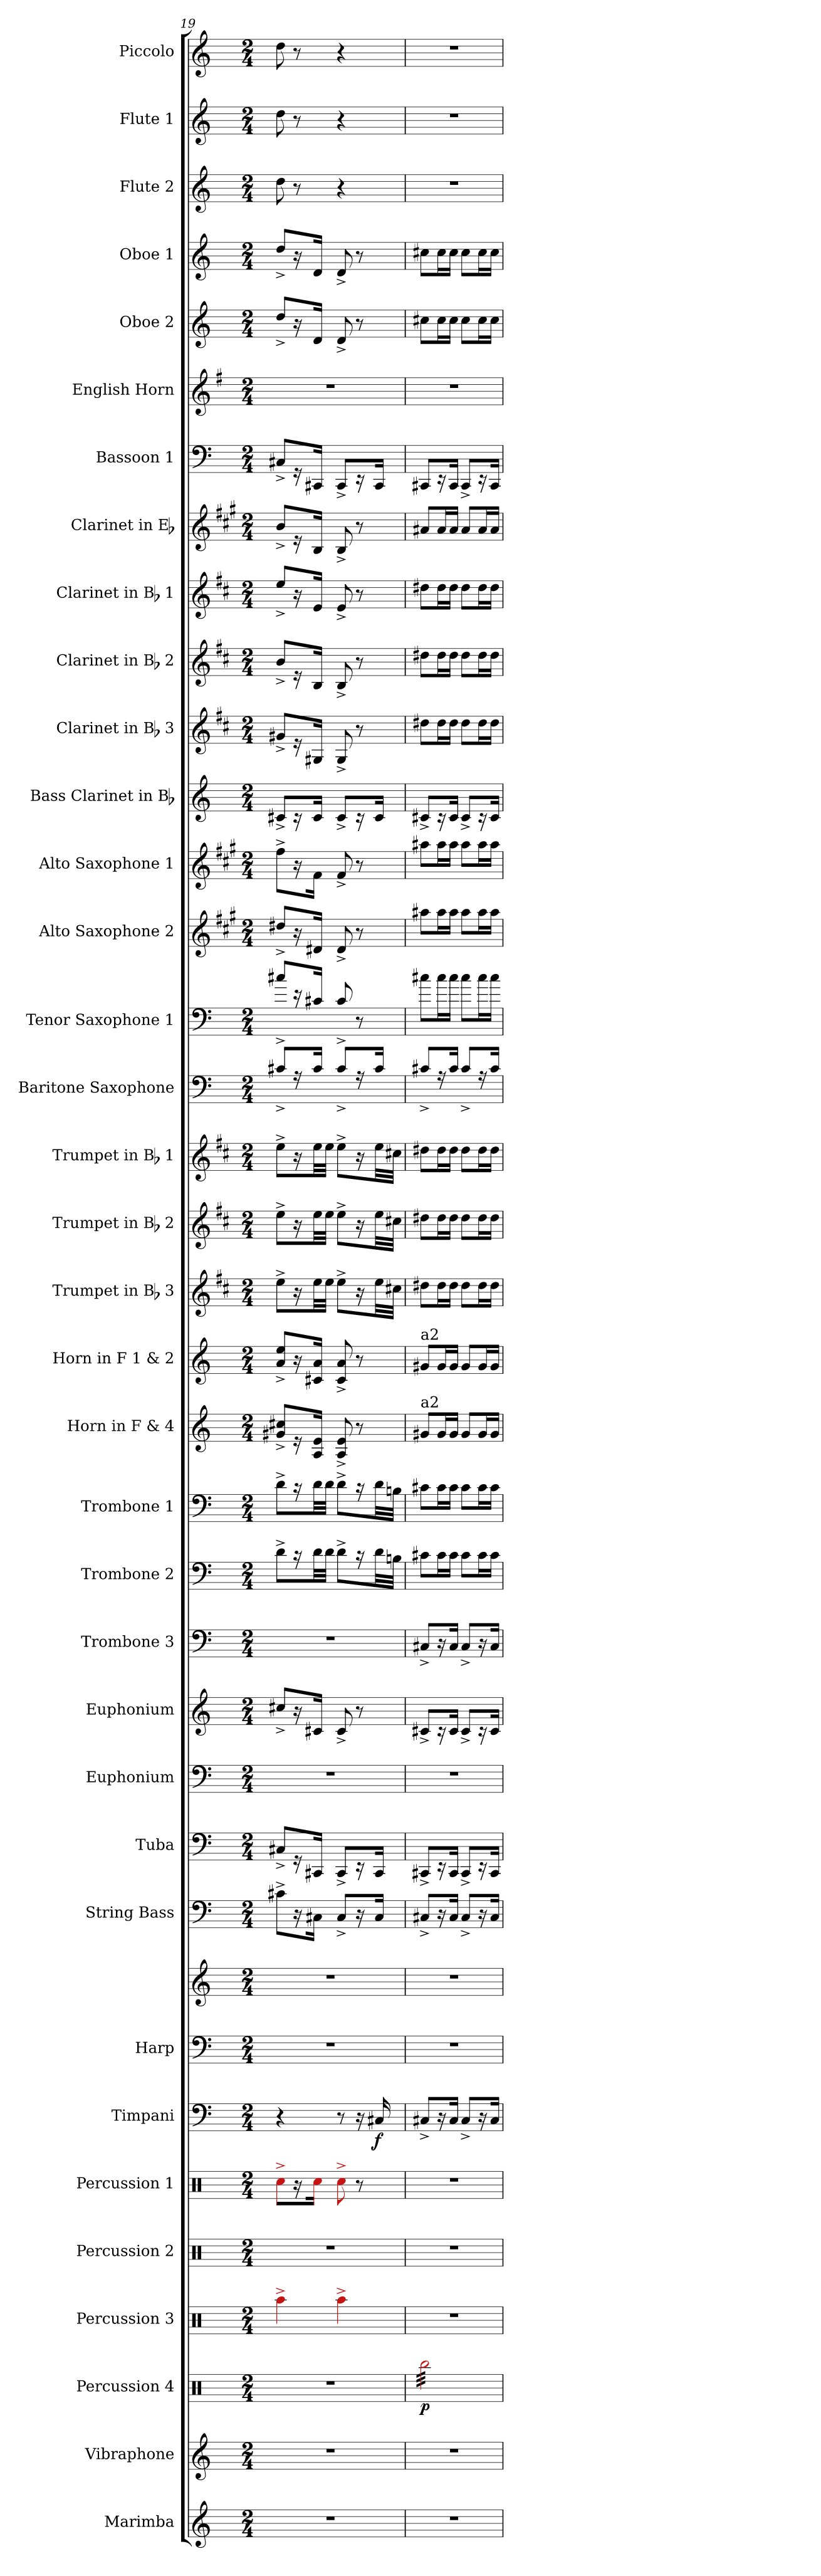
**kern	**kern	**kern	**dynam	**kern	**kern	**kern	**kern	**dynam	**kern	**kern	**kern	**kern	**kern	**kern	**kern	**kern	**kern	**kern	**kern	**kern	**kern	**kern	**kern	**kern	**kern	**kern	**kern	**kern	**kern	**kern	**kern	**kern	**kern	**kern	**kern	**kern	**kern	**kern
*part36	*part35	*part34	*part34	*part33	*part32	*part31	*part30	*part30	*part29	*part29	*part28	*part27	*part26	*part25	*part24	*part23	*part22	*part21	*part20	*part19	*part18	*part17	*part16	*part15	*part14	*part13	*part12	*part11	*part10	*part9	*part8	*part7	*part6	*part5	*part4	*part3	*part2	*part1
*staff37	*staff36	*staff35	*staff35	*staff34	*staff33	*staff32	*staff31	*staff31	*staff30	*staff29	*staff28	*staff27	*staff26	*staff25	*staff24	*staff23	*staff22	*staff21	*staff20	*staff19	*staff18	*staff17	*staff16	*staff15	*staff14	*staff13	*staff12	*staff11	*staff10	*staff9	*staff8	*staff7	*staff6	*staff5	*staff4	*staff3	*staff2	*staff1
*I"Marimba	*I"Vibraphone	*I"Percussion 4	*	*I"Percussion 3	*I"Percussion 2	*I"Percussion 1	*I"Timpani	*	*I"Harp	*	*I"String Bass	*I"Tuba	*I"Euphonium	*I"Euphonium	*I"Trombone 3	*I"Trombone 2	*I"Trombone 1	*I"Horn in F  &amp; 4	*I"Horn in F 1 &amp; 2	*I"Trumpet in Bb 3	*I"Trumpet in Bb 2	*I"Trumpet in Bb 1	*I"Baritone Saxophone	*I"Tenor Saxophone 1	*I"Alto Saxophone 2	*I"Alto Saxophone 1	*I"Bass Clarinet in Bb	*I"Clarinet in Bb 3	*I"Clarinet in Bb 2	*I"Clarinet in Bb 1	*I"Clarinet in Eb	*I"Bassoon 1	*I"English Horn	*I"Oboe 2	*I"Oboe 1	*I"Flute 2	*I"Flute 1	*I"Piccolo
*I'Mar.	*I'Vib.	*I'Perc. 4	*	*I'Perc. 3	*I'Perc. 2	*I'Perc. 1	*I'Timp.	*	*I'Hp.	*	*	*I'Tba.	*I'Euph.	*I'Euph.	*I'Tbn. 3	*I'Tbn. 2	*I'Tbn. 1	*I'Hn. 3 &amp; 4	*I'Hn. 1 &amp; 2	*I'Tpt. 3	*I'Tpt. 2	*I'Tpt. 1	*I'Bari. Sax.	*I'T. Sax. 1	*I'A. Sax. 2	*I'A. Sax. 1	*I'B. Cl.	*I'Cl. 3	*I'Cl. 2	*I'Cl. 1	*	*I'Bsn. 1	*I'Eng. Hn.	*I'Ob. 2	*I'Ob. 1	*I'Fl. 2	*I'Fl. 1	*I'Picc.
*clefG2	*clefG2	*clefX	*	*clefX	*clefX	*clefX	*clefF4	*	*clefF4	*clefG2	*clefF4	*clefF4	*clefF4	*clefG2	*clefF4	*clefF4	*clefF4	*clefG2	*clefG2	*clefG2	*clefG2	*clefG2	*clefF4	*clefF4	*clefG2	*clefG2	*clefG2	*clefG2	*clefG2	*clefG2	*clefG2	*clefF4	*clefG2	*clefG2	*clefG2	*clefG2	*clefG2	*clefG2
*	*	*	*	*	*	*	*	*	*	*	*ITrd7c12	*	*	*ITrd8c14	*	*	*	*ITrd4c7	*ITrd4c7	*ITrd1c2	*ITrd1c2	*ITrd1c2	*ITrd12c21	*ITrd8c14	*ITrd5c9	*ITrd5c9	*ITrd8c14	*ITrd1c2	*ITrd1c2	*ITrd1c2	*ITrd-2c-3	*	*ITrd4c7	*	*	*	*	*ITrd-7c-12
*k[]	*k[]	*k[]	*	*k[]	*k[]	*k[]	*k[]	*	*k[]	*k[]	*k[]	*k[]	*k[]	*k[]	*k[]	*k[]	*k[]	*k[b-]	*k[b-]	*k[]	*k[]	*k[]	*k[]	*k[]	*k[]	*k[]	*k[]	*k[]	*k[]	*k[]	*k[]	*k[]	*k[]	*k[]	*k[]	*k[]	*k[]	*k[]
*M2/4	*M2/4	*M2/4	*	*M2/4	*M2/4	*M2/4	*M2/4	*	*M2/4	*M2/4	*M2/4	*M2/4	*M2/4	*M2/4	*M2/4	*M2/4	*M2/4	*M2/4	*M2/4	*M2/4	*M2/4	*M2/4	*M2/4	*M2/4	*M2/4	*M2/4	*M2/4	*M2/4	*M2/4	*M2/4	*M2/4	*M2/4	*M2/4	*M2/4	*M2/4	*M2/4	*M2/4	*M2/4
=19	=19	=19	=19	=19	=19	=19	=19	=19	=19	=19	=19	=19	=19	=19	=19	=19	=19	=19	=19	=19	=19	=19	=19	=19	=19	=19	=19	=19	=19	=19	=19	=19	=19	=19	=19	=19	=19	=19
2r	2r	2r	.	4aa^\	2r	8cc^\L	4r	.	2r	2r	8C#X^\L	8C#X^/L	2r	8c#X^/L	2r	8d^\L	8d^\L	8c#X/^ 8f#X/^L	8d/^ 8a/^L	8dd^\L	8dd^\L	8dd^\L	8C#X^/L	8c#X^/L	8f#X^/L	8a^\L	8C#X^/L	8f#X^/L	8a^/L	8dd^/L	8dd^/L	8C#X^/L	2r	8dd^/L	8dd^/L	8dd\	8dd\	8ddd\
.	.	.	.	.	.	16r	.	.	.	.	16r	16r	.	16r	.	16r	16r	16r	16r	16r	16r	16r	16r	16r	16r	16r	16r	16r	16r	16r	16r	16r	.	16r	16r	8r	8r	8r
.	.	.	.	.	.	16cc\Jk	.	.	.	.	16CC#X\Jk	16CC#X/Jk	.	16C#X/Jk	.	32d\LL	32d\LL	16D/ 16A/Jk	16F#X/ 16d/Jk	32dd\LL	32dd\LL	32dd\LL	16C#/Jk	16C#X/Jk	16F#X/Jk	16A\Jk	16C#/Jk	16F#X/Jk	16A/Jk	16d/Jk	16d/Jk	16CC#X/Jk	.	16d/Jk	16d/Jk	.	.	.
.	.	.	.	.	.	.	.	.	.	.	.	.	.	.	.	32d\JJJ	32d\JJJ	.	.	32dd\JJJ	32dd\JJJ	32dd\JJJ	.	.	.	.	.	.	.	.	.	.	.	.	.	.	.	.
.	.	.	.	4aa^\	.	8cc^\	8r	.	.	.	8CC#^/L	8CC#^/L	.	8C#^/	.	8d^\L	8d^\L	8D/^ 8A/^	8F#/^ 8d/^	8dd^\L	8dd^\L	8dd^\L	8C#^/L	8C#^/	8F#^/	8A^/	8C#^/L	8F#^/	8A^/	8d^/	8d^/	8CC#^/L	.	8d^/	8d^/	4r	4r	4r
.	.	.	.	.	.	8r	16r	.	.	.	16r	16r	.	8r	.	16r	16r	8r	8r	16r	16r	16r	16r	8r	8r	8r	16r	8r	8r	8r	8r	16r	.	8r	8r	.	.	.
!	!	!	!	!	!	!	!	!LO:DY:b	!	!	!	!	!	!	!	!	!	!	!	!	!	!	!	!	!	!	!	!	!	!	!	!	!	!	!	!	!	!
.	.	.	.	.	.	.	16C#X/	f	.	.	16CC#/Jk	16CC#/Jk	.	.	.	32d\LL	32d\LL	.	.	32dd\LL	32dd\LL	32dd\LL	16C#/Jk	.	.	.	16C#/Jk	.	.	.	.	16CC#/Jk	.	.	.	.	.	.
.	.	.	.	.	.	.	.	.	.	.	.	.	.	.	.	32Bn\JJJ	32Bn\JJJ	.	.	32bn\JJJ	32bn\JJJ	32bn\JJJ	.	.	.	.	.	.	.	.	.	.	.	.	.	.	.	.
=20	=20	=20	=20	=20	=20	=20	=20	=20	=20	=20	=20	=20	=20	=20	=20	=20	=20	=20	=20	=20	=20	=20	=20	=20	=20	=20	=20	=20	=20	=20	=20	=20	=20	=20	=20	=20	=20	=20
!	!	!	!	!	!	!	!	!	!	!	!	!	!	!	!	!	!	!	!LO:TX:a:t=a2	!	!	!	!	!	!	!	!	!	!	!	!	!	!	!	!	!	!	!
!	!	!	!	!	!	!	!	!	!	!	!	!	!	!	!	!	!	!LO:TX:a:t=a2	!	!	!	!	!	!	!	!	!	!	!	!	!	!	!	!	!	!	!	!
!	!	!LO:TX:a:t=Suspended Cym. with soft mallets	!	!	!	!	!	!	!	!	!	!	!	!	!	!	!	!	!	!	!	!	!	!	!	!	!	!	!	!	!	!	!	!	!	!	!	!
!	!	!	!LO:DY:b	!	!	!	!	!	!	!	!	!	!	!	!	!	!	!	!	!	!	!	!	!	!	!	!	!	!	!	!	!	!	!	!	!	!	!
*	*	*tremolo	*	*	*	*	*	*	*	*	*	*	*	*	*	*	*	*	*	*	*	*	*	*	*	*	*	*	*	*	*	*	*	*	*	*	*	*
2r	2r	32bb\LLL	p	2r	2r	2r	8C#X^/L	.	2r	2r	8CC#X^/L	8CC#X^/L	2r	8C#X^/L	8C#X^/L	8c#X\L	8c#X\L	8c#X/L	8c#X/L	8cc#X\L	8cc#X\L	8cc#X\L	8C#X^/L	8c#X\L	8cc#X\L	8cc#X\L	8C#X^/L	8cc#X\L	8cc#X\L	8cc#X\L	8cc#X/L	8CC#X/L	2r	8cc#X\L	8cc#X\L	2r	2r	2r
.	.	32bb\	.	.	.	.	.	.	.	.	.	.	.	.	.	.	.	.	.	.	.	.	.	.	.	.	.	.	.	.	.	.	.	.	.	.	.	.
.	.	32bb\	.	.	.	.	.	.	.	.	.	.	.	.	.	.	.	.	.	.	.	.	.	.	.	.	.	.	.	.	.	.	.	.	.	.	.	.
.	.	32bb\	.	.	.	.	.	.	.	.	.	.	.	.	.	.	.	.	.	.	.	.	.	.	.	.	.	.	.	.	.	.	.	.	.	.	.	.
.	.	32bb\	.	.	.	.	16r	.	.	.	16r	16r	.	16r	16r	16c#\L	16c#\L	16c#/L	16c#/L	16cc#\L	16cc#\L	16cc#\L	16r	16c#\L	16cc#\L	16cc#\L	16r	16cc#\L	16cc#\L	16cc#\L	16cc#/L	16r	.	16cc#\L	16cc#\L	.	.	.
.	.	32bb\	.	.	.	.	.	.	.	.	.	.	.	.	.	.	.	.	.	.	.	.	.	.	.	.	.	.	.	.	.	.	.	.	.	.	.	.
.	.	32bb\	.	.	.	.	16C#/Jk	.	.	.	16CC#/Jk	16CC#/Jk	.	16C#/Jk	16C#/Jk	16c#\JJ	16c#\JJ	16c#/JJ	16c#/JJ	16cc#\JJ	16cc#\JJ	16cc#\JJ	16C#/Jk	16c#\JJ	16cc#\JJ	16cc#\JJ	16C#/Jk	16cc#\JJ	16cc#\JJ	16cc#\JJ	16cc#/JJ	16CC#/Jk	.	16cc#\JJ	16cc#\JJ	.	.	.
.	.	32bb\	.	.	.	.	.	.	.	.	.	.	.	.	.	.	.	.	.	.	.	.	.	.	.	.	.	.	.	.	.	.	.	.	.	.	.	.
.	.	32bb\	.	.	.	.	8C#^/L	.	.	.	8CC#^/L	8CC#^/L	.	8C#^/L	8C#^/L	8c#\L	8c#\L	8c#/L	8c#/L	8cc#\L	8cc#\L	8cc#\L	8C#^/L	8c#\L	8cc#\L	8cc#\L	8C#^/L	8cc#\L	8cc#\L	8cc#\L	8cc#/L	8CC#^/L	.	8cc#\L	8cc#\L	.	.	.
.	.	32bb\	.	.	.	.	.	.	.	.	.	.	.	.	.	.	.	.	.	.	.	.	.	.	.	.	.	.	.	.	.	.	.	.	.	.	.	.
.	.	32bb\	.	.	.	.	.	.	.	.	.	.	.	.	.	.	.	.	.	.	.	.	.	.	.	.	.	.	.	.	.	.	.	.	.	.	.	.
.	.	32bb\	.	.	.	.	.	.	.	.	.	.	.	.	.	.	.	.	.	.	.	.	.	.	.	.	.	.	.	.	.	.	.	.	.	.	.	.
.	.	32bb\	.	.	.	.	16r	.	.	.	16r	16r	.	16r	16r	16c#\L	16c#\L	16c#/L	16c#/L	16cc#\L	16cc#\L	16cc#\L	16r	16c#\L	16cc#\L	16cc#\L	16r	16cc#\L	16cc#\L	16cc#\L	16cc#/L	16r	.	16cc#\L	16cc#\L	.	.	.
.	.	32bb\	.	.	.	.	.	.	.	.	.	.	.	.	.	.	.	.	.	.	.	.	.	.	.	.	.	.	.	.	.	.	.	.	.	.	.	.
.	.	32bb\	.	.	.	.	16C#/Jk	.	.	.	16CC#/Jk	16CC#/Jk	.	16C#/Jk	16C#/Jk	16c#\JJ	16c#\JJ	16c#/JJ	16c#/JJ	16cc#\JJ	16cc#\JJ	16cc#\JJ	16C#/Jk	16c#\JJ	16cc#\JJ	16cc#\JJ	16C#/Jk	16cc#\JJ	16cc#\JJ	16cc#\JJ	16cc#/JJ	16CC#/Jk	.	16cc#\JJ	16cc#\JJ	.	.	.
.	.	32bb\JJJ	.	.	.	.	.	.	.	.	.	.	.	.	.	.	.	.	.	.	.	.	.	.	.	.	.	.	.	.	.	.	.	.	.	.	.	.
*	*	*Xtremolo	*	*	*	*	*	*	*	*	*	*	*	*	*	*	*	*	*	*	*	*	*	*	*	*	*	*	*	*	*	*	*	*	*	*	*	*
=	=	=	=	=	=	=	=	=	=	=	=	=	=	=	=	=	=	=	=	=	=	=	=	=	=	=	=	=	=	=	=	=	=	=	=	=	=	=
*-	*-	*-	*-	*-	*-	*-	*-	*-	*-	*-	*-	*-	*-	*-	*-	*-	*-	*-	*-	*-	*-	*-	*-	*-	*-	*-	*-	*-	*-	*-	*-	*-	*-	*-	*-	*-	*-	*-
